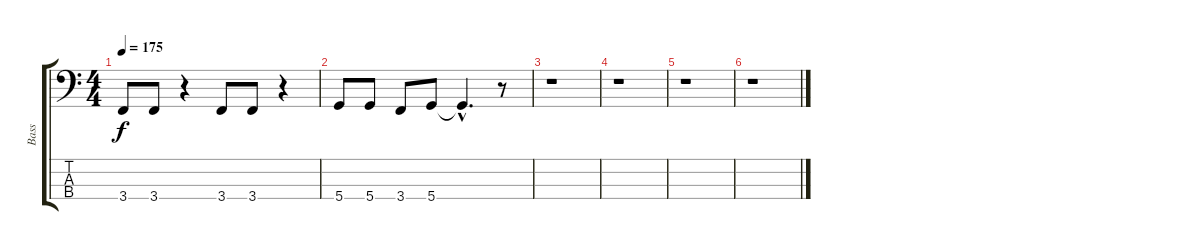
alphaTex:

\track ("Bass" "Bass") {instrument electricbasspick}
\staff {score tabs}
\tuning (F2 C2 G1 D1) {hide}
\ts (4 4)
\tempo 175
\clef f4
\ks c
3.4.8{dy f} 3.4.8 r.4 3.4.8 3.4.8 r.4 |
5.4.8 5.4.8 3.4.8 5.4.8 5.4{hac t}.4{d} r.8 |
r.1 |
r.1 |
r.1 |
r.1
